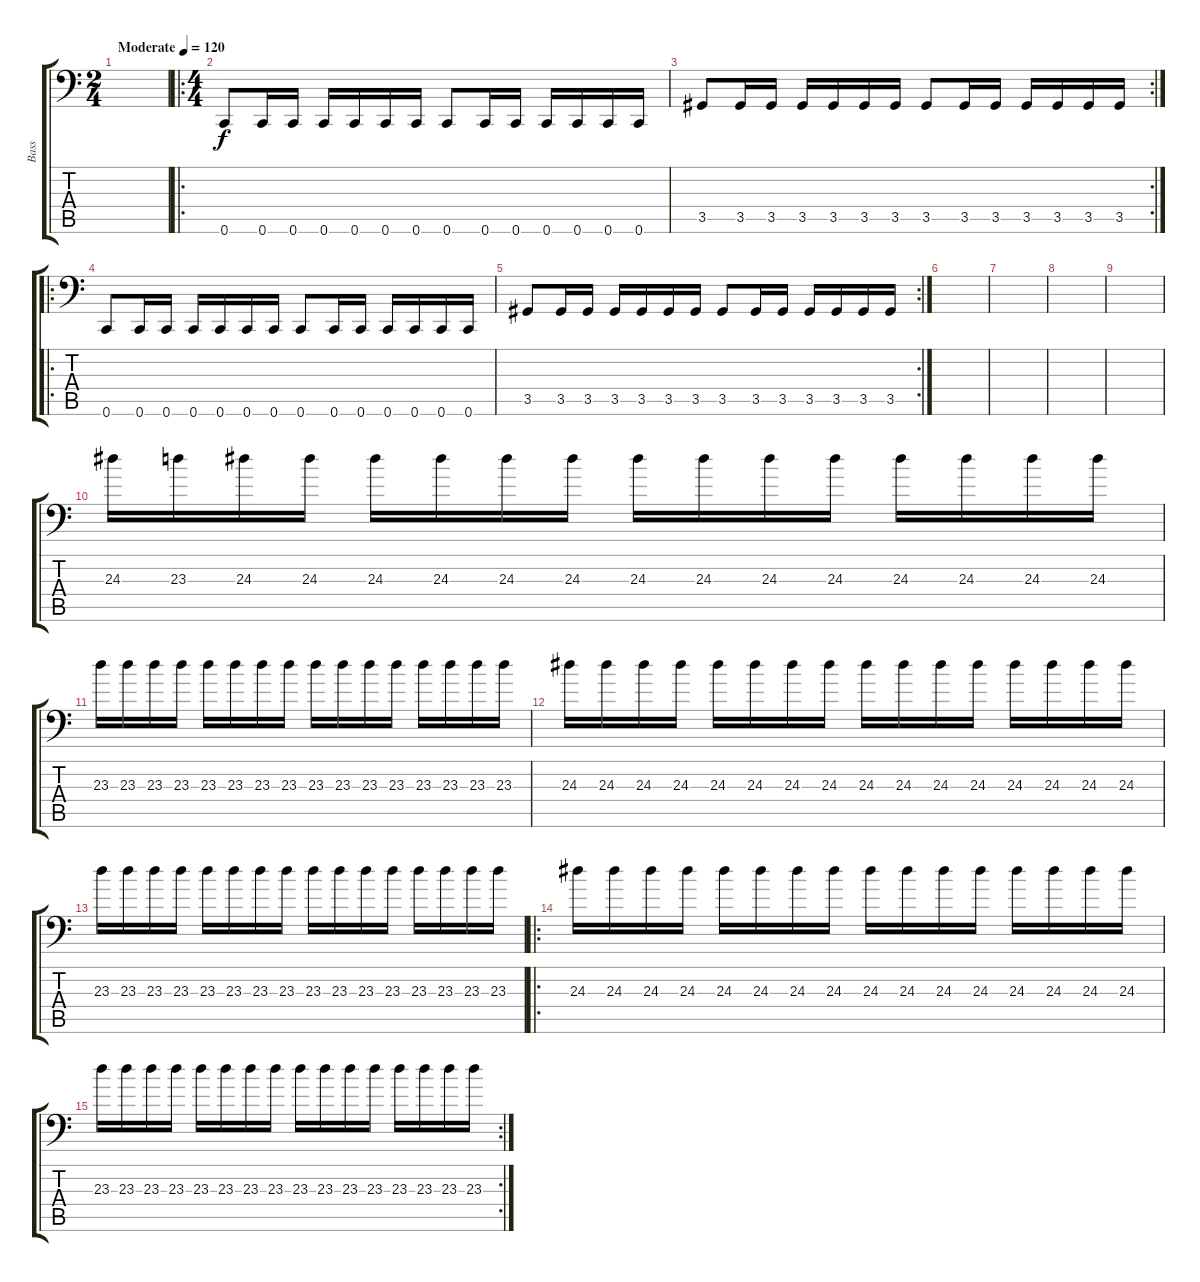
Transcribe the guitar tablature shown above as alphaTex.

\track ("Bass" "Bass") {instrument electricbasspick}
\staff {score tabs}
\tuning (C3 G2 Eb2 Bb1 F1 C1) {hide}
\ts (2 4)
\tempo (120 "Moderate")
\clef f4
\ks c
|
\ro
\ts (4 4)
0.6.8 0.6.16 0.6.16 0.6.16 0.6.16 0.6.16 0.6.16 0.6.8 0.6.16 0.6.16 0.6.16 0.6.16 0.6.16 0.6.16 |
\rc 2
3.5.8 3.5.16 3.5.16 3.5.16 3.5.16 3.5.16 3.5.16 3.5.8 3.5.16 3.5.16 3.5.16 3.5.16 3.5.16 3.5.16 |
\ro
0.6.8 0.6.16 0.6.16 0.6.16 0.6.16 0.6.16 0.6.16 0.6.8 0.6.16 0.6.16 0.6.16 0.6.16 0.6.16 0.6.16 |
\rc 2
3.5.8 3.5.16 3.5.16 3.5.16 3.5.16 3.5.16 3.5.16 3.5.8 3.5.16 3.5.16 3.5.16 3.5.16 3.5.16 3.5.16 |
|
|
|
|
24.3.16 23.3.16 24.3.16 24.3.16 24.3.16 24.3.16 24.3.16 24.3.16 24.3.16 24.3.16 24.3.16 24.3.16 24.3.16 24.3.16 24.3.16 24.3.16 |
23.3.16 23.3.16 23.3.16 23.3.16 23.3.16 23.3.16 23.3.16 23.3.16 23.3.16 23.3.16 23.3.16 23.3.16 23.3.16 23.3.16 23.3.16 23.3.16 |
24.3.16 24.3.16 24.3.16 24.3.16 24.3.16 24.3.16 24.3.16 24.3.16 24.3.16 24.3.16 24.3.16 24.3.16 24.3.16 24.3.16 24.3.16 24.3.16 |
23.3.16 23.3.16 23.3.16 23.3.16 23.3.16 23.3.16 23.3.16 23.3.16 23.3.16 23.3.16 23.3.16 23.3.16 23.3.16 23.3.16 23.3.16 23.3.16 |
\ro
24.3.16 24.3.16 24.3.16 24.3.16 24.3.16 24.3.16 24.3.16 24.3.16 24.3.16 24.3.16 24.3.16 24.3.16 24.3.16 24.3.16 24.3.16 24.3.16 |
\rc 2
23.3.16 23.3.16 23.3.16 23.3.16 23.3.16 23.3.16 23.3.16 23.3.16 23.3.16 23.3.16 23.3.16 23.3.16 23.3.16 23.3.16 23.3.16 23.3.16
